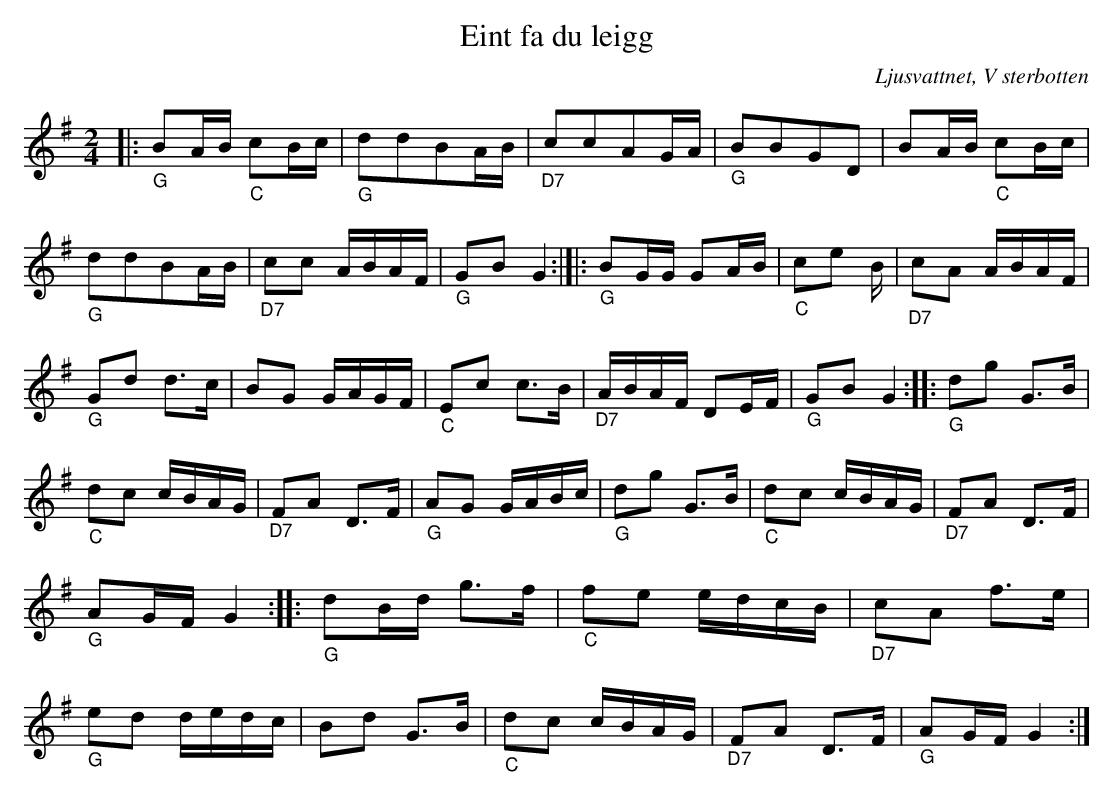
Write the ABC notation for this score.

X:1
T:Eint fa du leigg
O:Ljusvattnet, V sterbotten
M:2/4
L:1/16
K:G
|:"_G" B2AB "_C" c2Bc | "_G" d2d2B2AB | "_D7"c2c2A2GA | "_G" B2B2G2D2 |B2AB "_C" c2Bc |"_G" d2d2B2AB |"_D7" c2c2 ABAF | "_G" G2B2 G4  :|]|: "_G" B2GG G2AB | "_C" c2e2 23B | "_D7" c2A2 ABAF | "_G" G2d2 d3c | B2G2 GAGF | "_C" E2c2 c3B | "_D7" ABAF D2EF | "_G" G2B2 G4 :|: "_G" d2g2 G3B | "_C" d2c2 cBAG |"_D7" F2A2 D3F | "_G" A2G2 GABc | "_G" d2g2 G3B | "_C" d2c2 cBAG | "_D7" F2A2 D3F | "_G" A2GF G4 :|: "_G" d2Bd g3f |"_C" f2e2 edcB | "_D7" c2A2 f3e | "_G" e2d2 dedc | B2d2 G3B | "_C" d2c2 cBAG | "_D7" F2A2 D3F | "_G" A2GF G4:|
